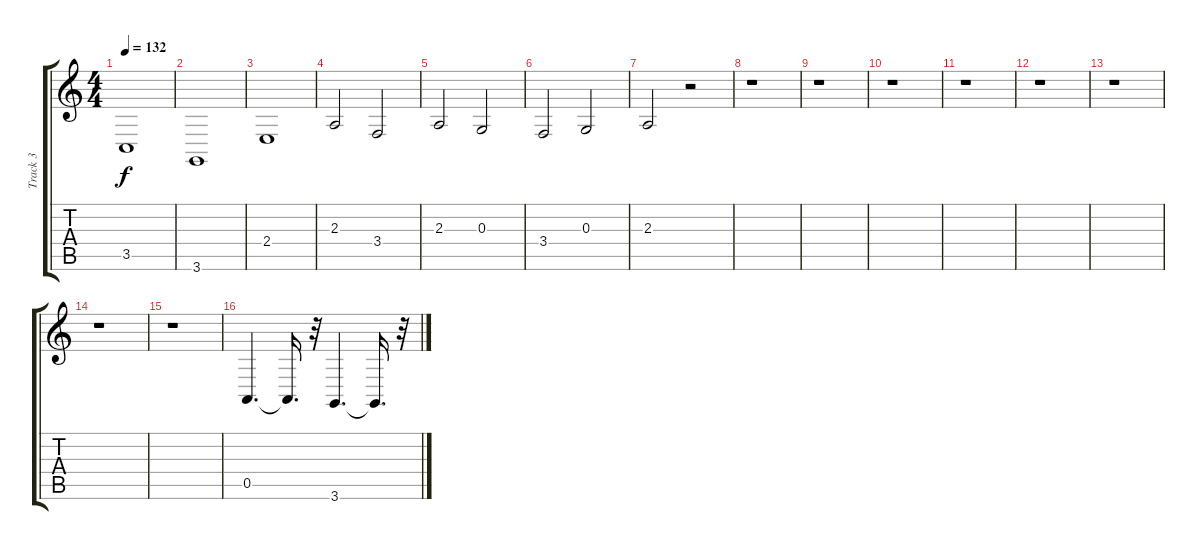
\track ("Track 3" "Track 3") {instrument honkytonkpiano}
\staff {score tabs}
\tuning (E4 B3 G3 D3 A2 E2) {hide}
\ts (4 4)
\tempo 132
\clef g2
\ks c
3.5.1{dy f} |
3.6.1 |
2.4.1 |
2.3.2 3.4.2 |
2.3.2 0.3.2 |
3.4.2 0.3.2 |
2.3.2 r.2 |
r.1 |
r.1 |
r.1 |
r.1 |
r.1 |
r.1 |
r.1 |
r.1 |
0.5.4{d volume 15 instrument stringensemble1} 0.5{t}.16{d} r.32 3.6.4{d} 3.6{t}.16{d} r.32
